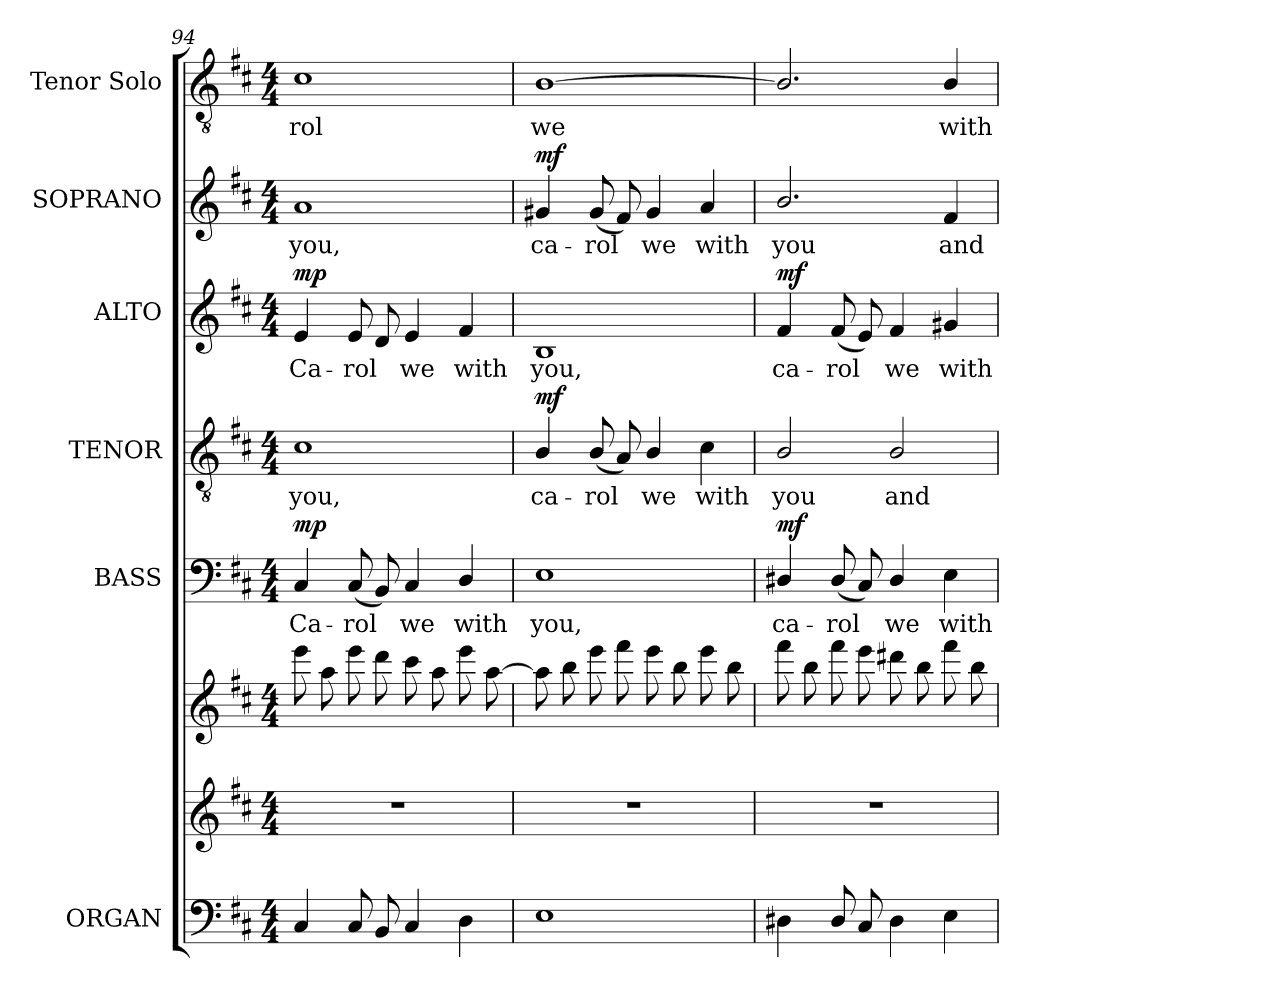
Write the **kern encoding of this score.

**kern	**kern	**kern	**kern	**text	**dynam	**kern	**text	**dynam	**kern	**text	**dynam	**kern	**text	**dynam	**kern	**text
*part6	*part6	*part6	*part5	*part5	*part5	*part4	*part4	*part4	*part3	*part3	*part3	*part2	*part2	*part2	*part1	*part1
*staff8	*staff7	*staff6	*staff5	*staff5	*staff5	*staff4	*staff4	*staff4	*staff3	*staff3	*staff3	*staff2	*staff2	*staff2	*staff1	*staff1
*I"ORGAN	*	*	*I"BASS	*	*	*I"TENOR	*	*	*I"ALTO	*	*	*I"SOPRANO	*	*	*I"Tenor Solo	*
*	*	*	*I'B.	*	*	*I'T.	*	*	*I'A.	*	*	*I'S.	*	*	*I'T. Solo	*
!!LO:PB:g=z
*clefF4	*clefG2	*clefG2	*clefF4	*	*	*clefGv2	*	*	*clefG2	*	*	*clefG2	*	*	*clefGv2	*
*	*	*	*	*	*	*ITrd7c12	*	*	*	*	*	*	*	*	*ITrd7c12	*
*k[f#c#]	*k[f#c#]	*k[f#c#]	*k[f#c#]	*	*	*k[f#c#]	*	*	*k[f#c#]	*	*	*k[f#c#]	*	*	*k[f#c#]	*
*D:	*D:	*D:	*D:	*	*	*D:	*	*	*D:	*	*	*D:	*	*	*D:	*
*M4/4	*M4/4	*M4/4	*M4/4	*	*	*M4/4	*	*	*M4/4	*	*	*M4/4	*	*	*M4/4	*
=94	=94	=94	=94	=94	=94	=94	=94	=94	=94	=94	=94	=94	=94	=94	=94	=94
!	!	!	!	!LO:LY:b:color=#000000	!	!	!	!	!	!	!	!	!	!	!	!
!	!	!	!	!	!	!	!LO:LY:b:color=#000000	!	!	!	!	!	!	!	!	!
!	!	!	!	!	!	!	!	!	!	!LO:LY:b:color=#000000	!	!	!	!	!	!
!	!	!	!	!	!	!	!	!	!	!	!	!	!LO:LY:b:color=#000000	!	!	!
!	!	!	!	!	!	!	!	!	!	!	!	!	!	!	!	!LO:LY:b:color=#000000
4C#i/	1r	8eeei\	4C#i/	Ca-	mp	1C#i	you,	.	4ei/	Ca-	mp	1ai	you,	.	1C#i	-rol
.	.	8aai\	.	.	.	.	.	.	.	.	.	.	.	.	.	.
!	!	!	!	!LO:LY:b:color=#000000	!	!	!	!	!	!	!	!	!	!	!	!
!	!	!	!	!	!	!	!	!	!	!LO:LY:b:color=#000000	!	!	!	!	!	!
8C#i/	.	8eeei\	(8C#i/	-rol	.	.	.	.	8ei/	-rol	.	.	.	.	.	.
8BBi/	.	8dddi\	8BBi/)	.	.	.	.	.	8di/	.	.	.	.	.	.	.
!	!	!	!	!LO:LY:b:color=#000000	!	!	!	!	!	!	!	!	!	!	!	!
!	!	!	!	!	!	!	!	!	!	!LO:LY:b:color=#000000	!	!	!	!	!	!
4C#i/	.	8ccc#i\	4C#i/	we	.	.	.	.	4ei/	we	.	.	.	.	.	.
.	.	8aai\	.	.	.	.	.	.	.	.	.	.	.	.	.	.
!	!	!	!	!LO:LY:b:color=#000000	!	!	!	!	!	!	!	!	!	!	!	!
!	!	!	!	!	!	!	!	!	!	!LO:LY:b:color=#000000	!	!	!	!	!	!
4Di\	.	8eeei\	4Di/	with	.	.	.	.	4f#i/	with	.	.	.	.	.	.
.	.	[8aai\	.	.	.	.	.	.	.	.	.	.	.	.	.	.
=95	=95	=95	=95	=95	=95	=95	=95	=95	=95	=95	=95	=95	=95	=95	=95	=95
!	!	!	!	!LO:LY:b:color=#000000	!	!	!	!	!	!	!	!	!	!	!	!
!	!	!	!	!	!	!	!LO:LY:b:color=#000000	!	!	!	!	!	!	!	!	!
!	!	!	!	!	!	!	!	!	!	!LO:LY:b:color=#000000	!	!	!	!	!	!
!	!	!	!	!	!	!	!	!	!	!	!	!	!LO:LY:b:color=#000000	!	!	!
!	!	!	!	!	!	!	!	!	!	!	!	!	!	!	!	!LO:LY:b:color=#000000
1Ei	1r	8aai\]	1Ei	you,	.	4BBi/	ca-	mf	1Bi	you,	.	4g#Xi/	ca-	mf	[1BBi	we
.	.	8bbi\	.	.	.	.	.	.	.	.	.	.	.	.	.	.
!	!	!	!	!	!	!	!LO:LY:b:color=#000000	!	!	!	!	!	!	!	!	!
!	!	!	!	!	!	!	!	!	!	!	!	!	!LO:LY:b:color=#000000	!	!	!
.	.	8eeei\	.	.	.	(8BBi/	-rol	.	.	.	.	(8g#i/	-rol	.	.	.
.	.	8fff#i\	.	.	.	8AAi/)	.	.	.	.	.	8f#i/)	.	.	.	.
!	!	!	!	!	!	!	!LO:LY:b:color=#000000	!	!	!	!	!	!	!	!	!
!	!	!	!	!	!	!	!	!	!	!	!	!	!LO:LY:b:color=#000000	!	!	!
.	.	8eeei\	.	.	.	4BBi/	we	.	.	.	.	4g#i/	we	.	.	.
.	.	8bbi\	.	.	.	.	.	.	.	.	.	.	.	.	.	.
!	!	!	!	!	!	!	!LO:LY:b:color=#000000	!	!	!	!	!	!	!	!	!
!	!	!	!	!	!	!	!	!	!	!	!	!	!LO:LY:b:color=#000000	!	!	!
.	.	8eeei\	.	.	.	4C#i\	with	.	.	.	.	4ai/	with	.	.	.
.	.	8bbi\	.	.	.	.	.	.	.	.	.	.	.	.	.	.
=96	=96	=96	=96	=96	=96	=96	=96	=96	=96	=96	=96	=96	=96	=96	=96	=96
!	!	!	!	!LO:LY:b:color=#000000	!	!	!	!	!	!	!	!	!	!	!	!
!	!	!	!	!	!	!	!LO:LY:b:color=#000000	!	!	!	!	!	!	!	!	!
!	!	!	!	!	!	!	!	!	!	!LO:LY:b:color=#000000	!	!	!	!	!	!
!	!	!	!	!	!	!	!	!	!	!	!	!	!LO:LY:b:color=#000000	!	!	!
4D#Xi\	1r	8fff#i\	4D#Xi/	ca-	mf	2BBi/	you	.	4f#i/	ca-	mf	2.bi/	you	.	2.BBi/]	.
.	.	8bbi\	.	.	.	.	.	.	.	.	.	.	.	.	.	.
!	!	!	!	!LO:LY:b:color=#000000	!	!	!	!	!	!	!	!	!	!	!	!
!	!	!	!	!	!	!	!	!	!	!LO:LY:b:color=#000000	!	!	!	!	!	!
8D#i/	.	8fff#i\	(8D#i/	-rol	.	.	.	.	(8f#i/	-rol	.	.	.	.	.	.
8C#i/	.	8eeei\	8C#i/)	.	.	.	.	.	8ei/)	.	.	.	.	.	.	.
!	!	!	!	!LO:LY:b:color=#000000	!	!	!	!	!	!	!	!	!	!	!	!
!	!	!	!	!	!	!	!LO:LY:b:color=#000000	!	!	!	!	!	!	!	!	!
!	!	!	!	!	!	!	!	!	!	!LO:LY:b:color=#000000	!	!	!	!	!	!
4D#i\	.	8ddd#Xi\	4D#i/	we	.	2BBi/	and	.	4f#i/	we	.	.	.	.	.	.
.	.	8bbi\	.	.	.	.	.	.	.	.	.	.	.	.	.	.
!	!	!	!	!LO:LY:b:color=#000000	!	!	!	!	!	!	!	!	!	!	!	!
!	!	!	!	!	!	!	!	!	!	!LO:LY:b:color=#000000	!	!	!	!	!	!
!	!	!	!	!	!	!	!	!	!	!	!	!	!LO:LY:b:color=#000000	!	!	!
!	!	!	!	!	!	!	!	!	!	!	!	!	!	!	!	!LO:LY:b:color=#000000
4Ei\	.	8fff#i\	4Ei\	with	.	.	.	.	4g#Xi/	with	.	4f#i/	and	.	4BBi/	with
.	.	8bbi\	.	.	.	.	.	.	.	.	.	.	.	.	.	.
=	=	=	=	=	=	=	=	=	=	=	=	=	=	=	=	=
*-	*-	*-	*-	*-	*-	*-	*-	*-	*-	*-	*-	*-	*-	*-	*-	*-
